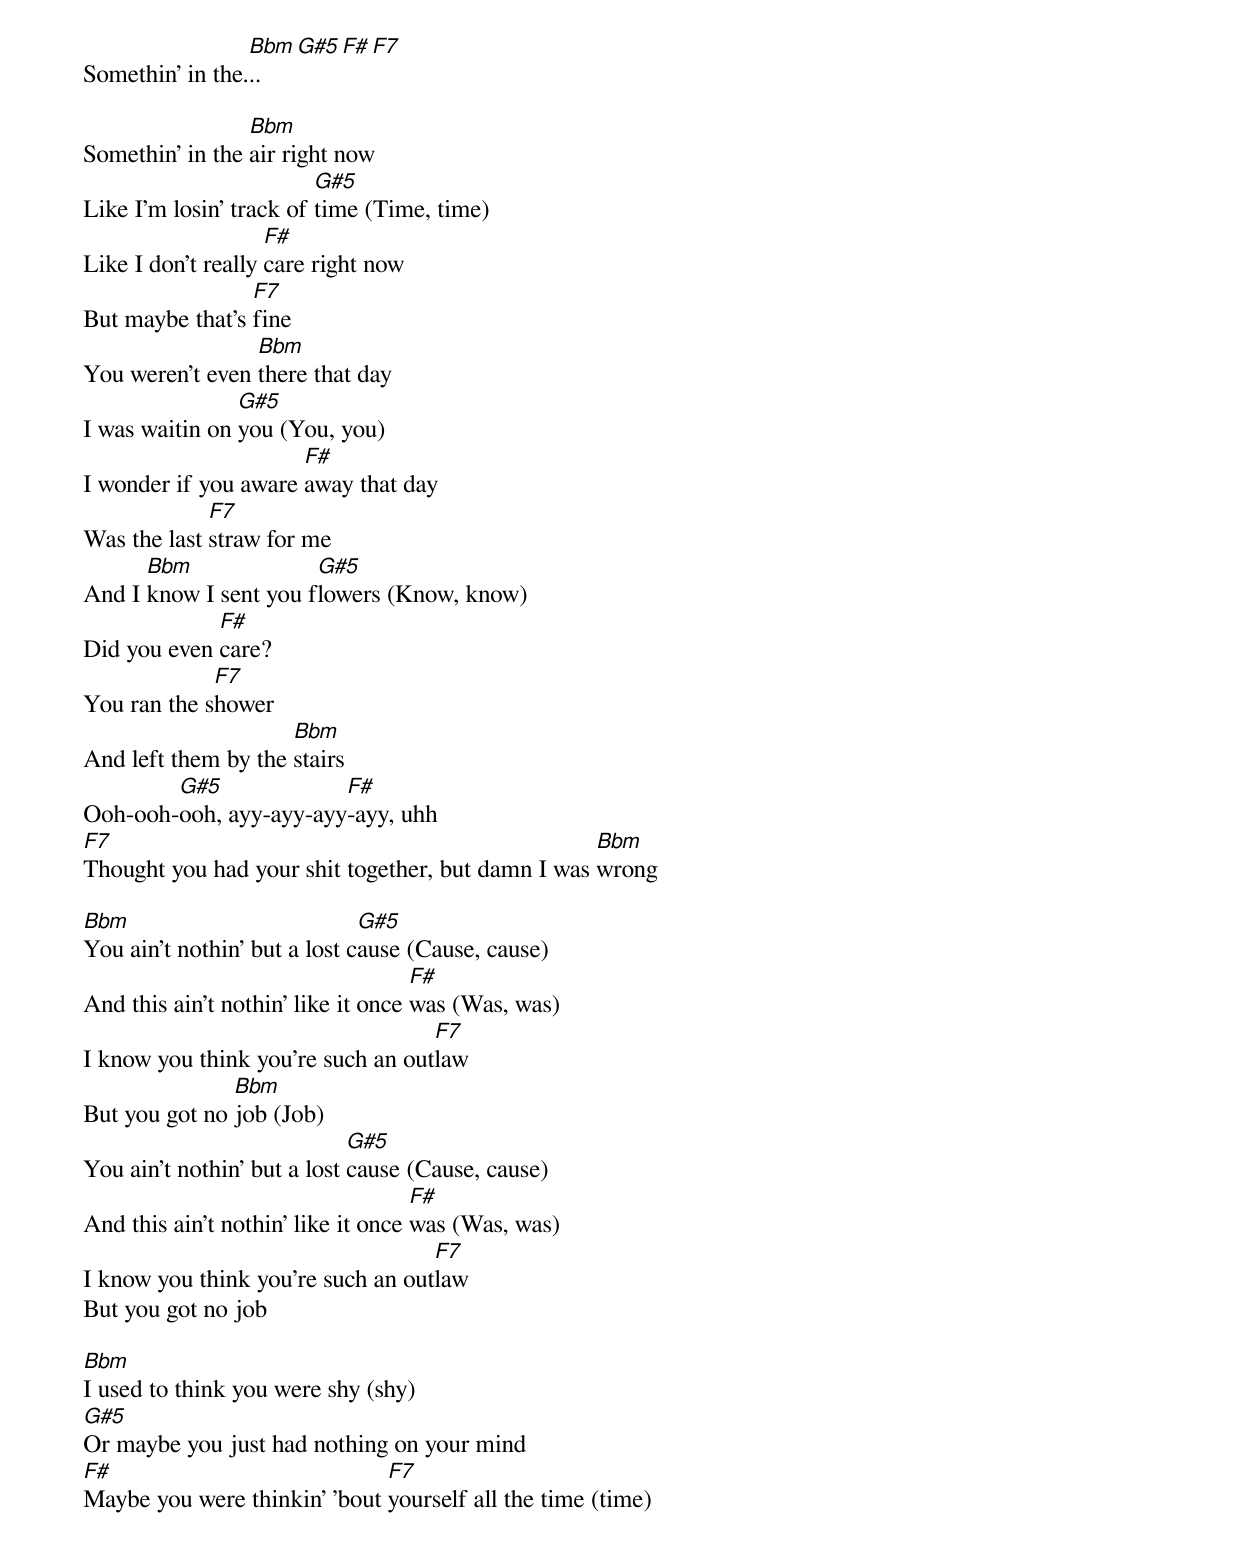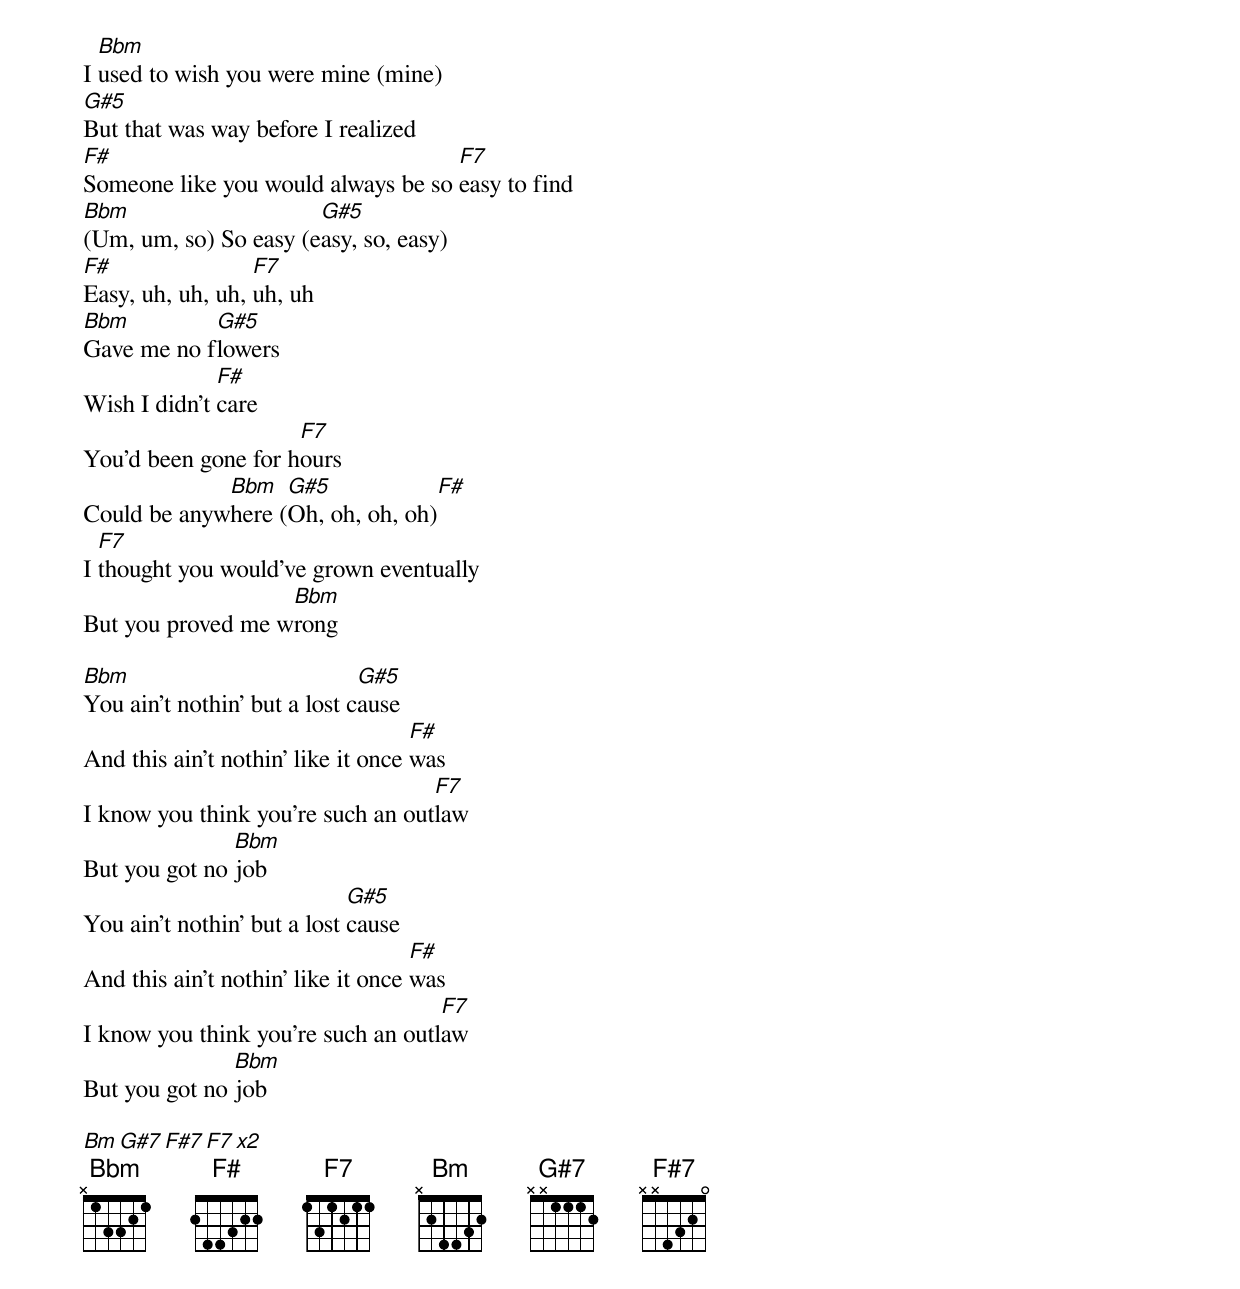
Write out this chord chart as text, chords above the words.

                 Bbm G#5 F# F7
Somethin' in the...

                 Bbm
Somethin' in the air right now
                         G#5
Like I'm losin' track of time (Time, time)
                    F#
Like I don't really care right now
                 F7
But maybe that's fine
                 Bbm
You weren't even there that day
                G#5
I was waitin on you (You, you)
                      F#
I wonder if you aware away that day
             F7
Was the last straw for me
      Bbm              G#5
And I know I sent you flowers (Know, know)
             F#
Did you even care?
             F7
You ran the shower
                     Bbm
And left them by the stairs
        G#5             F#
Ooh-ooh-ooh, ayy-ayy-ayy-ayy, uhh
F7                                                 Bbm
Thought you had your shit together, but damn I was wrong

Bbm                           G#5
You ain't nothin' but a lost cause (Cause, cause)
                                    F#
And this ain't nothin' like it once was (Was, was)
                                   F7
I know you think you're such an outlaw
               Bbm
But you got no job (Job)
                             G#5
You ain't nothin' but a lost cause (Cause, cause)
                                    F#
And this ain't nothin' like it once was (Was, was)
                                   F7
I know you think you're such an outlaw
But you got no job

Bbm
I used to think you wеrе shy (shy)
G#5
Or maybe you just had nothing on your mind
F#                            F7
Maybe you were thinkin' 'bout yourself all the time (time)
  Bbm
I used to wish you were mine (mine)
G#5
But that was way before I realized
F#                                  F7
Someone like you would always be so easy to find
Bbm                    G#5
(Um, um, so) So easy (easy, so, easy)
F#                F7
Easy, uh, uh, uh, uh, uh
Bbm         G#5
Gave me no flowers
              F#
Wish I didn't care
                     F7
You'd been gone for hours
             Bbm   G#5            F#
Could be anywhere (Oh, oh, oh, oh)
  F7
I thought you would've grown eventually
                   Bbm
But you proved me wrong

Bbm                           G#5
You ain't nothin' but a lost cause
                                    F#
And this ain't nothin' like it once was
                                   F7
I know you think you're such an outlaw
               Bbm
But you got no job
                             G#5
You ain't nothin' but a lost cause
                                    F#
And this ain't nothin' like it once was
                                    F7
I know you think you're such an outlaw
               Bbm
But you got no job

Bm  G#7  F#7  F7  x2
